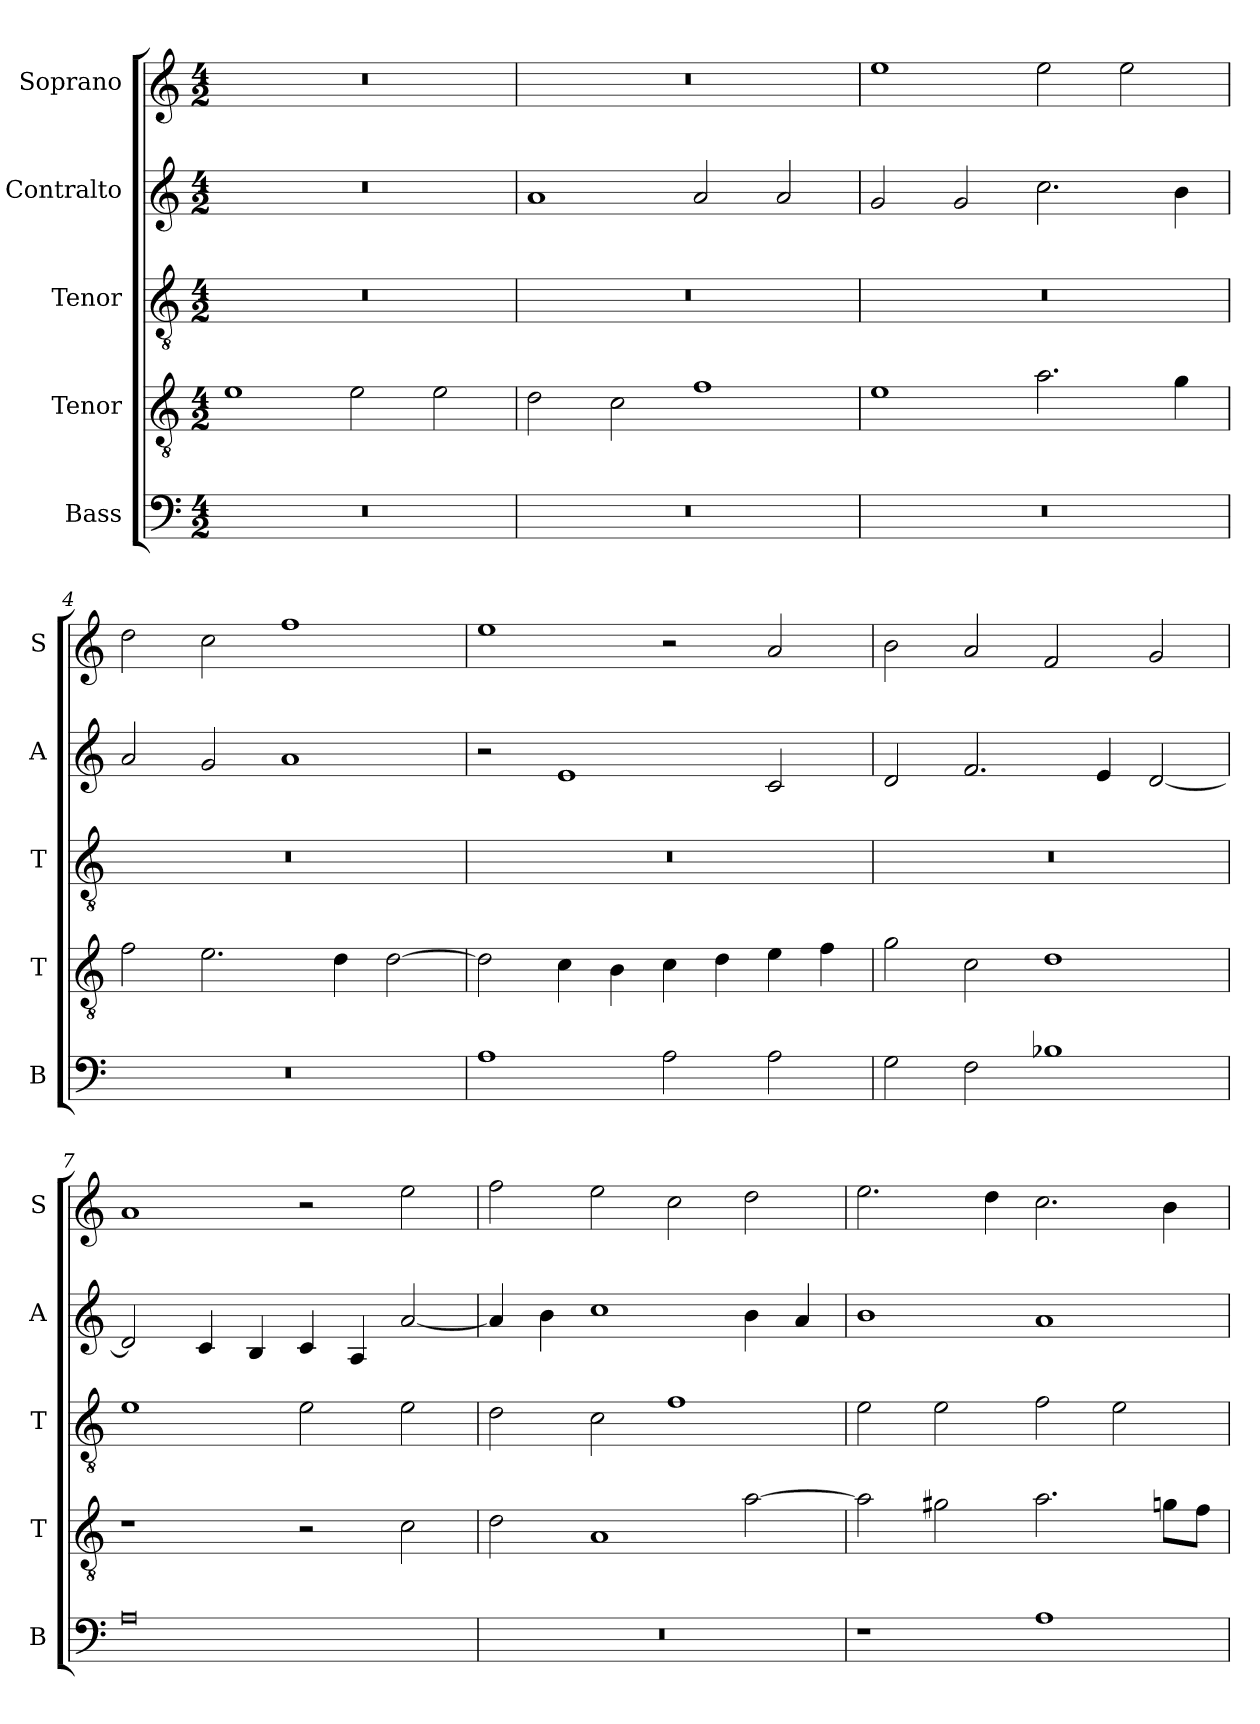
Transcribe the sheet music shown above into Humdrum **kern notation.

**kern	**kern	**kern	**kern	**kern
*part5	*part4	*part3	*part2	*part1
*staff5	*staff4	*staff3	*staff2	*staff1
*I"Bass	*I"Tenor	*I"Tenor	*I"Contralto	*I"Soprano
*I'B	*I'T	*I'T	*I'A	*I'S
*clefF4	*clefGv2	*clefGv2	*clefG2	*clefG2
*k[]	*k[]	*k[]	*k[]	*k[]
*A:aeo	*A:aeo	*A:aeo	*A:aeo	*A:aeo
*M4/2	*M4/2	*M4/2	*M4/2	*M4/2
=1	=1	=1	=1	=1
0r	1e	0r	0r	0r
.	2e	.	.	.
.	2e	.	.	.
=2	=2	=2	=2	=2
0r	2d	0r	1a	0r
.	2c	.	.	.
.	1f	.	2a	.
.	.	.	2a	.
=3	=3	=3	=3	=3
0r	1e	0r	2g	1ee
.	.	.	2g	.
.	2.a	.	2.cc	2ee
.	.	.	.	2ee
.	4g	.	4b	.
=4	=4	=4	=4	=4
0r	2f	0r	2a	2dd
.	2.e	.	2g	2cc
.	.	.	1a	1ff
.	4d	.	.	.
.	[2d	.	.	.
=5	=5	=5	=5	=5
1A	2d]	0r	2r	1ee
.	4c	.	1e	.
.	4B	.	.	.
2A	4c	.	.	2r
.	4d	.	.	.
2A	4e	.	2c	2a
.	4f	.	.	.
=6	=6	=6	=6	=6
2G	2g	0r	2d	2b
2F	2c	.	2.f	2a
1B-X	1d	.	.	2f
.	.	.	4e	.
.	.	.	[2d	2g
=7	=7	=7	=7	=7
0A	1r	1e	2d]	1a
.	.	.	4c	.
.	.	.	4B	.
.	2r	2e	4c	2r
.	.	.	4A	.
.	2c	2e	[2a	2ee
=8	=8	=8	=8	=8
0r	2d	2d	4a]	2ff
.	.	.	4b	.
.	1A	2c	1cc	2ee
.	.	1f	.	2cc
.	[2a	.	4b	2dd
.	.	.	4a	.
=9	=9	=9	=9	=9
1r	2a]	2e	1b	2.ee
.	2g#X	2e	.	.
.	.	.	.	4dd
1A	2.a	2f	1a	2.cc
.	.	2e	.	.
.	8gn\L	.	.	4b
.	8f\J	.	.	.
=	=	=	=	=
*-	*-	*-	*-	*-
